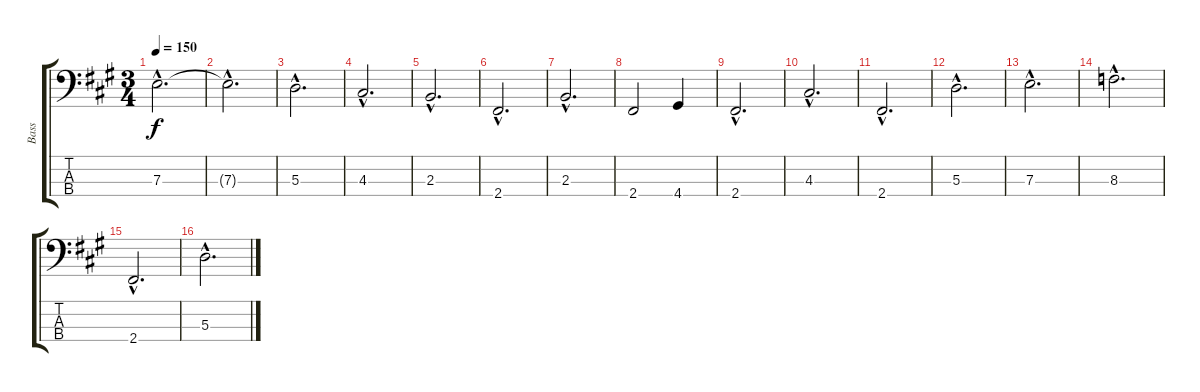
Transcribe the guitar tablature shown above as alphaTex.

\track ("Bass" "Bass") {instrument electricbassfinger}
\staff {score tabs}
\tuning (G2 D2 A1 E1) {hide}
\ts (3 4)
\tempo 150
\clef f4
\ks f#minor
7.3{hac}.2{d dy f} |
7.3{hac t}.2{d} |
5.3{hac}.2{d} |
4.3{hac}.2{d} |
2.3{hac}.2{d} |
2.4{hac}.2{d} |
2.3{hac}.2{d} |
2.4.2 4.4.4 |
2.4{hac}.2{d} |
4.3{hac}.2{d} |
2.4{hac}.2{d} |
5.3{hac}.2{d} |
7.3{hac}.2{d} |
8.3{hac}.2{d} |
2.4{hac}.2{d} |
5.3{hac}.2{d}
